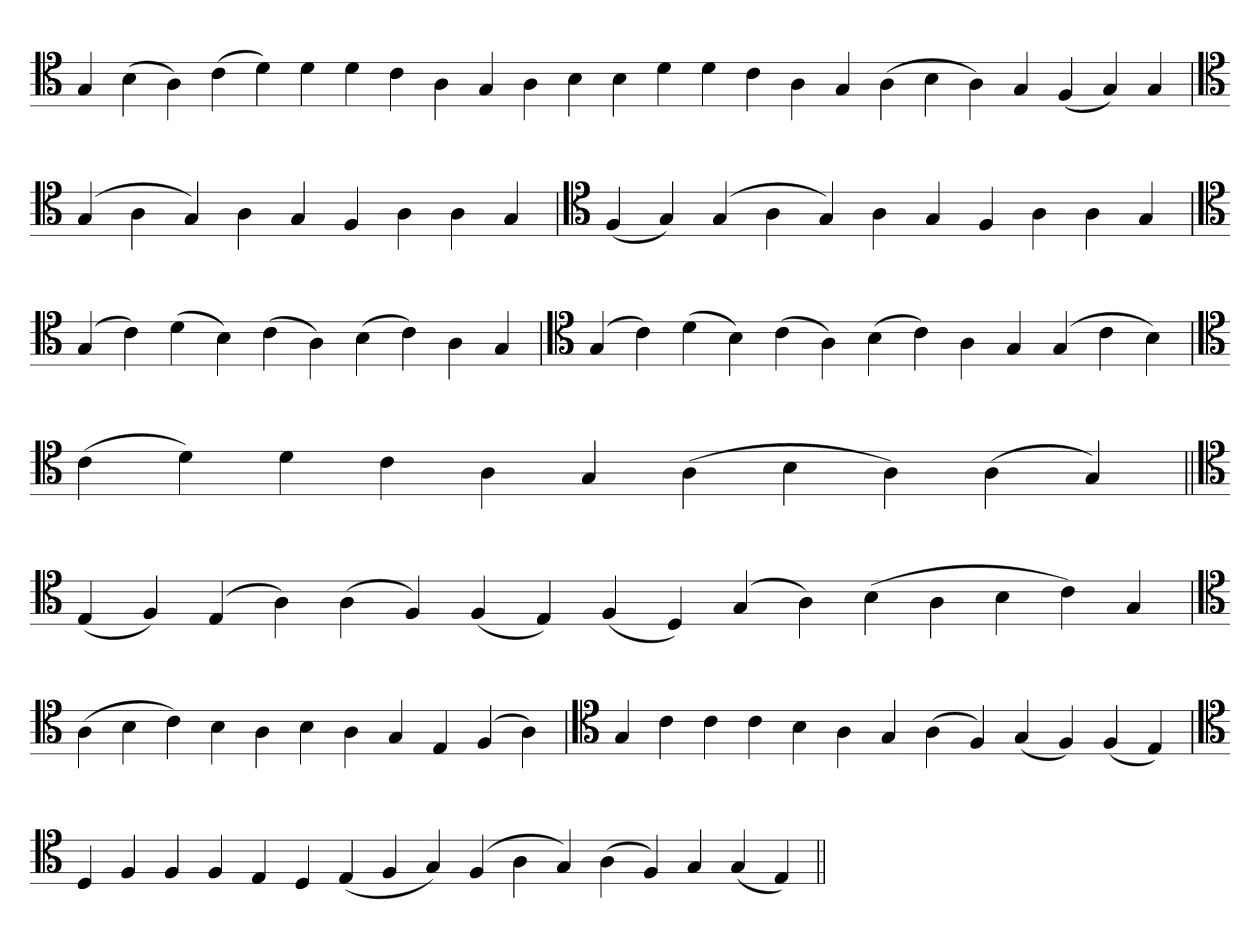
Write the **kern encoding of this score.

**kern
*part1
*staff1
*clefC4
=
4G
(4B
4A)
(4c
4d)
4d
4d
4c
4A
4G
4A
4B
4B
4d
4d
4c
4A
4G
(4A
4B
4A)
4G
(4F
4G)
4G
=
*clefC4
(4G
4A
4G)
4A
4G
4F
4A
4A
4G
=`
*clefC4
(4F
4G)
(4G
4A
4G)
4A
4G
4F
4A
4A
4G
='
*clefC4
(4G
4c)
(4d
4B)
(4c
4A)
(4B
4c)
4A
4G
=`
*clefC4
(4G
4c)
(4d
4B)
(4c
4A)
(4B
4c)
4A
4G
(4G
4c
4B)
=`
*clefC4
(4c
4d)
4d
4c
4A
4G
(4A
4B
4A)
(4A
4G)
=||
*clefC4
(4E
4F)
(4E
4A)
(4A
4F)
(4F
4E)
(4F
4D)
(4G
4A)
(4B
4A
4B
4c)
4G
=`
*clefC4
(4A
4B
4c)
4B
4A
4B
4A
4G
4E
(4F
4A)
=`
*clefC4
4G
4c
4c
4c
4B
4A
4G
(4A
4F)
(4G
4F)
(4F
4E)
=`
*clefC4
4D
4F
4F
4F
4E
4D
(4E
4F
4G)
(4F
4A
4G)
(4A
4F)
4G
(4G
4E)
=||
*-
